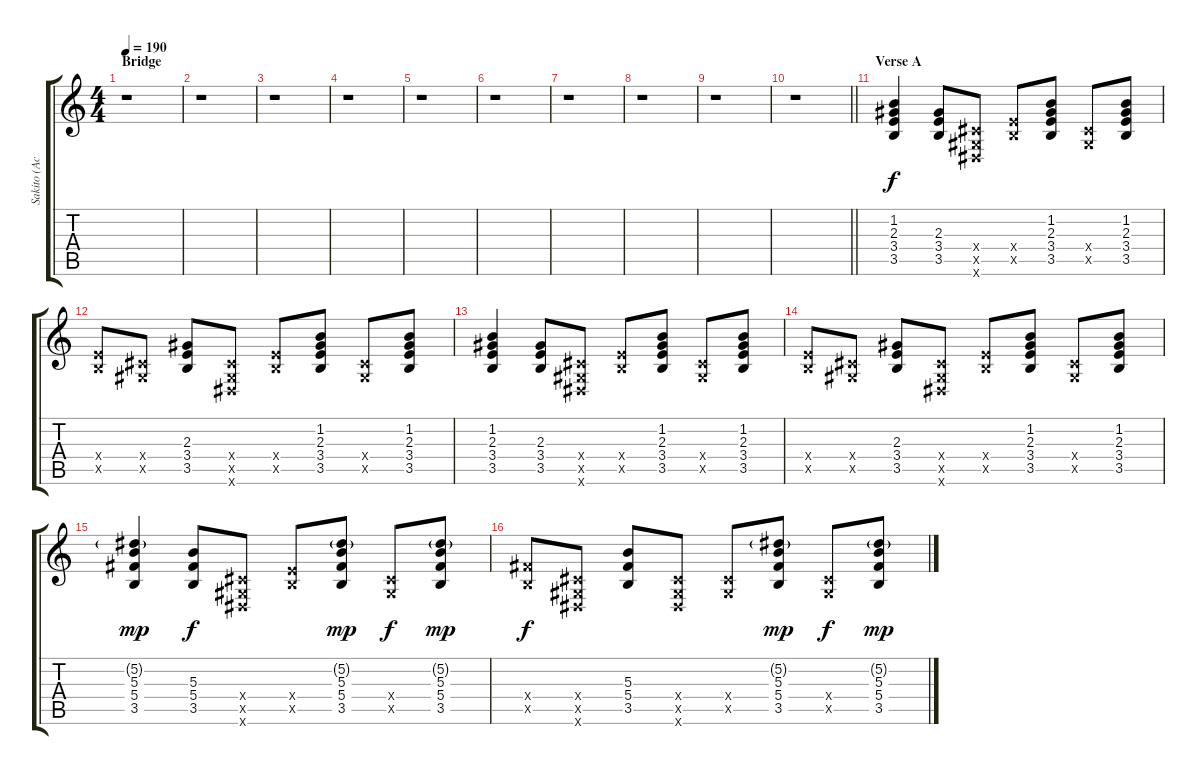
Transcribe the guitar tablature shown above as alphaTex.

\track ("Sakito (Acoustic)" "Sakito (Ac") {instrument acousticguitarsteel}
\staff {score tabs}
\tuning (Eb4 Bb3 Gb3 Db3 Ab2 Eb2) {hide}
\ts (4 4)
\section ("" "Bridge")
\tempo 190
\clef g2
\ks c
r.1{dy f} |
r.1 |
r.1 |
r.1 |
r.1 |
r.1 |
r.1 |
r.1 |
r.1 |
\barLineRight lightlight
r.1 |
\section ("" "Verse A")
(1.2 2.3 3.4 3.5).4 (2.3 3.4 3.5).8 (0.4{x} 0.5{x} 0.6{x}).8 (3.4{x} 3.5{x}).8 (1.2 2.3 3.4 3.5).8 (0.4{x} 0.5{x}).8 (1.2 2.3 3.4 3.5).8 |
(3.4{x} 3.5{x}).8 (0.4{x} 0.5{x}).8 (2.3 3.4 3.5).8 (0.4{x} 0.5{x} 0.6{x}).8 (3.4{x} 3.5{x}).8 (1.2 2.3 3.4 3.5).8 (0.4{x} 0.5{x}).8 (1.2 2.3 3.4 3.5).8 |
(1.2 2.3 3.4 3.5).4 (2.3 3.4 3.5).8 (0.4{x} 0.5{x} 0.6{x}).8 (3.4{x} 3.5{x}).8 (1.2 2.3 3.4 3.5).8 (0.4{x} 0.5{x}).8 (1.2 2.3 3.4 3.5).8 |
(3.4{x} 3.5{x}).8 (0.4{x} 0.5{x}).8 (2.3 3.4 3.5).8 (0.4{x} 0.5{x} 0.6{x}).8 (3.4{x} 3.5{x}).8 (1.2 2.3 3.4 3.5).8 (0.4{x} 0.5{x}).8 (1.2 2.3 3.4 3.5).8 |
(5.2{g} 5.3 5.4 3.5).4{dy mp} (5.3 5.4 3.5).8{dy f} (0.4{x} 0.5{x} 0.6{x}).8 (3.4{x} 3.5{x}).8 (5.2{g} 5.3 5.4 3.5).8{dy mp} (0.4{x} 0.5{x}).8{dy f} (5.2{g} 5.3 5.4 3.5).8{dy mp} |
(5.4{x} 3.5{x}).8{dy f} (0.4{x} 0.5{x} 0.6{x}).8 (5.3 5.4 3.5).8 (0.4{x} 0.5{x} 0.6{x}).8 (0.4{x} 0.5{x}).8 (5.2{g} 5.3 5.4 3.5).8{dy mp} (0.4{x} 0.5{x}).8{dy f} (5.2{g} 5.3 5.4 3.5).8{dy mp}
